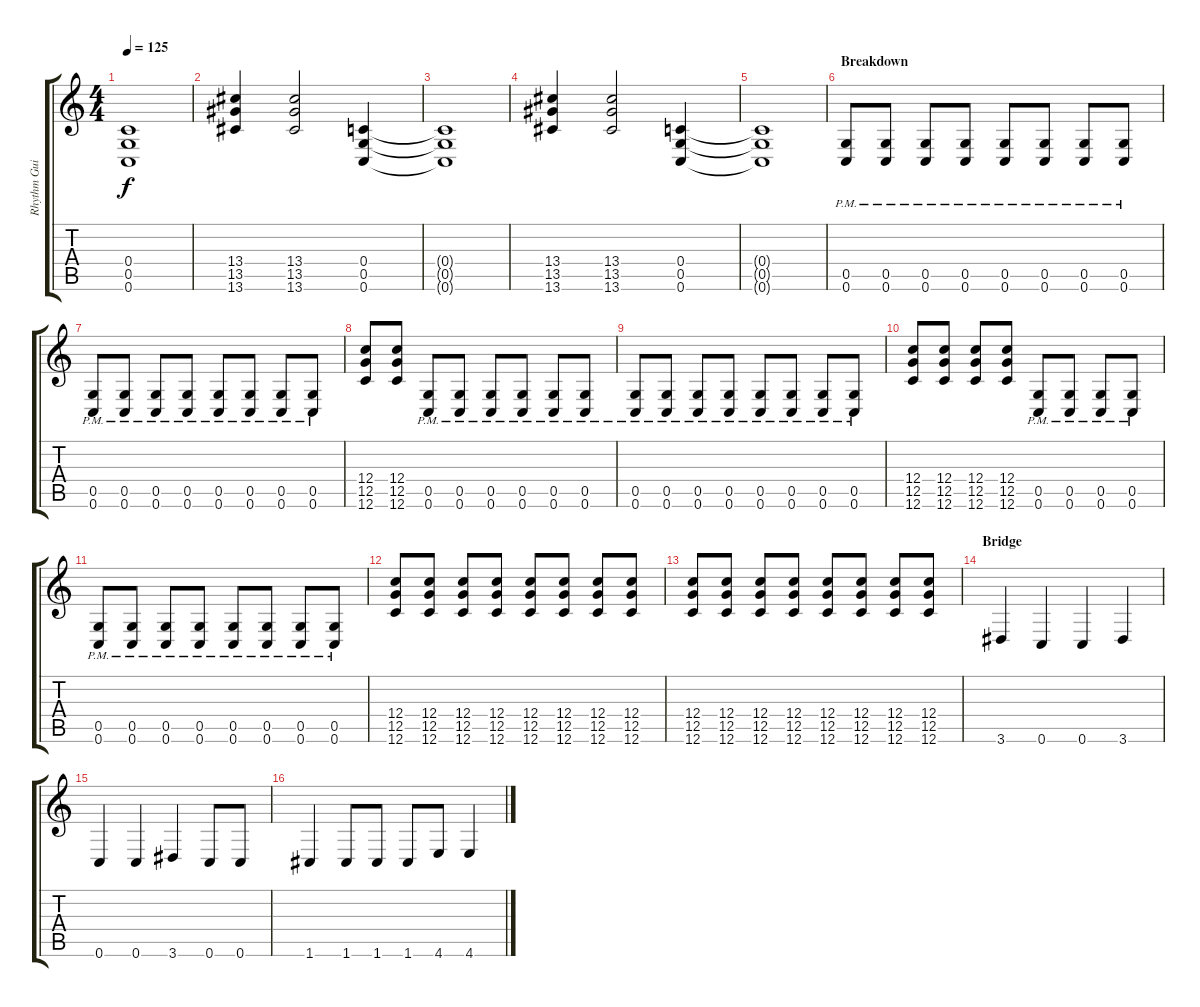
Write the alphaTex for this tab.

\track ("Rhythm Guitar - Curtis Ward" "Rhythm Gui") {instrument distortionguitar}
\staff {score tabs}
\tuning (D4 A3 F3 C3 G2 C2) {hide}
\ts (4 4)
\tempo 125
\clef g2
\ks c
(0.4{t} 0.5{t} 0.6{t}).1{dy f} |
(13.4 13.5 13.6).4 (13.4 13.5 13.6).2 (0.4 0.5 0.6).4 |
(0.4{t} 0.5{t} 0.6{t}).1 |
(13.4 13.5 13.6).4 (13.4 13.5 13.6).2 (0.4 0.5 0.6).4 |
(0.4{t} 0.5{t} 0.6{t}).1 |
\section ("" "Breakdown")
(0.5{pm} 0.6{pm}).8 (0.5{pm} 0.6{pm}).8 (0.5{pm} 0.6{pm}).8 (0.5{pm} 0.6{pm}).8 (0.5{pm} 0.6{pm}).8 (0.5{pm} 0.6{pm}).8 (0.5{pm} 0.6{pm}).8 (0.5{pm} 0.6{pm}).8 |
(0.5{pm} 0.6{pm}).8 (0.5{pm} 0.6{pm}).8 (0.5{pm} 0.6{pm}).8 (0.5{pm} 0.6{pm}).8 (0.5{pm} 0.6{pm}).8 (0.5{pm} 0.6{pm}).8 (0.5{pm} 0.6{pm}).8 (0.5{pm} 0.6{pm}).8 |
(12.4 12.5 12.6).8 (12.4 12.5 12.6).8 (0.5{pm} 0.6{pm}).8 (0.5{pm} 0.6{pm}).8 (0.5{pm} 0.6{pm}).8 (0.5{pm} 0.6{pm}).8 (0.5{pm} 0.6{pm}).8 (0.5{pm} 0.6{pm}).8 |
(0.5{pm} 0.6{pm}).8 (0.5{pm} 0.6{pm}).8 (0.5{pm} 0.6{pm}).8 (0.5{pm} 0.6{pm}).8 (0.5{pm} 0.6{pm}).8 (0.5{pm} 0.6{pm}).8 (0.5{pm} 0.6{pm}).8 (0.5{pm} 0.6{pm}).8 |
(12.4 12.5 12.6).8 (12.4 12.5 12.6).8 (12.4 12.5 12.6).8 (12.4 12.5 12.6).8 (0.5{pm} 0.6{pm}).8 (0.5{pm} 0.6{pm}).8 (0.5{pm} 0.6{pm}).8 (0.5{pm} 0.6{pm}).8 |
(0.5{pm} 0.6{pm}).8 (0.5{pm} 0.6{pm}).8 (0.5{pm} 0.6{pm}).8 (0.5{pm} 0.6{pm}).8 (0.5{pm} 0.6{pm}).8 (0.5{pm} 0.6{pm}).8 (0.5{pm} 0.6{pm}).8 (0.5{pm} 0.6{pm}).8 |
(12.4 12.5 12.6).8 (12.4 12.5 12.6).8 (12.4 12.5 12.6).8 (12.4 12.5 12.6).8 (12.4 12.5 12.6).8 (12.4 12.5 12.6).8 (12.4 12.5 12.6).8 (12.4 12.5 12.6).8 |
(12.4 12.5 12.6).8 (12.4 12.5 12.6).8 (12.4 12.5 12.6).8 (12.4 12.5 12.6).8 (12.4 12.5 12.6).8 (12.4 12.5 12.6).8 (12.4 12.5 12.6).8 (12.4 12.5 12.6).8 |
\section ("" "Bridge")
3.6.4 0.6.4 0.6.4 3.6.4 |
0.6.4 0.6.4 3.6.4 0.6.8 0.6.8 |
1.6.4 1.6.8 1.6.8 1.6.8 4.6.8 4.6.4
